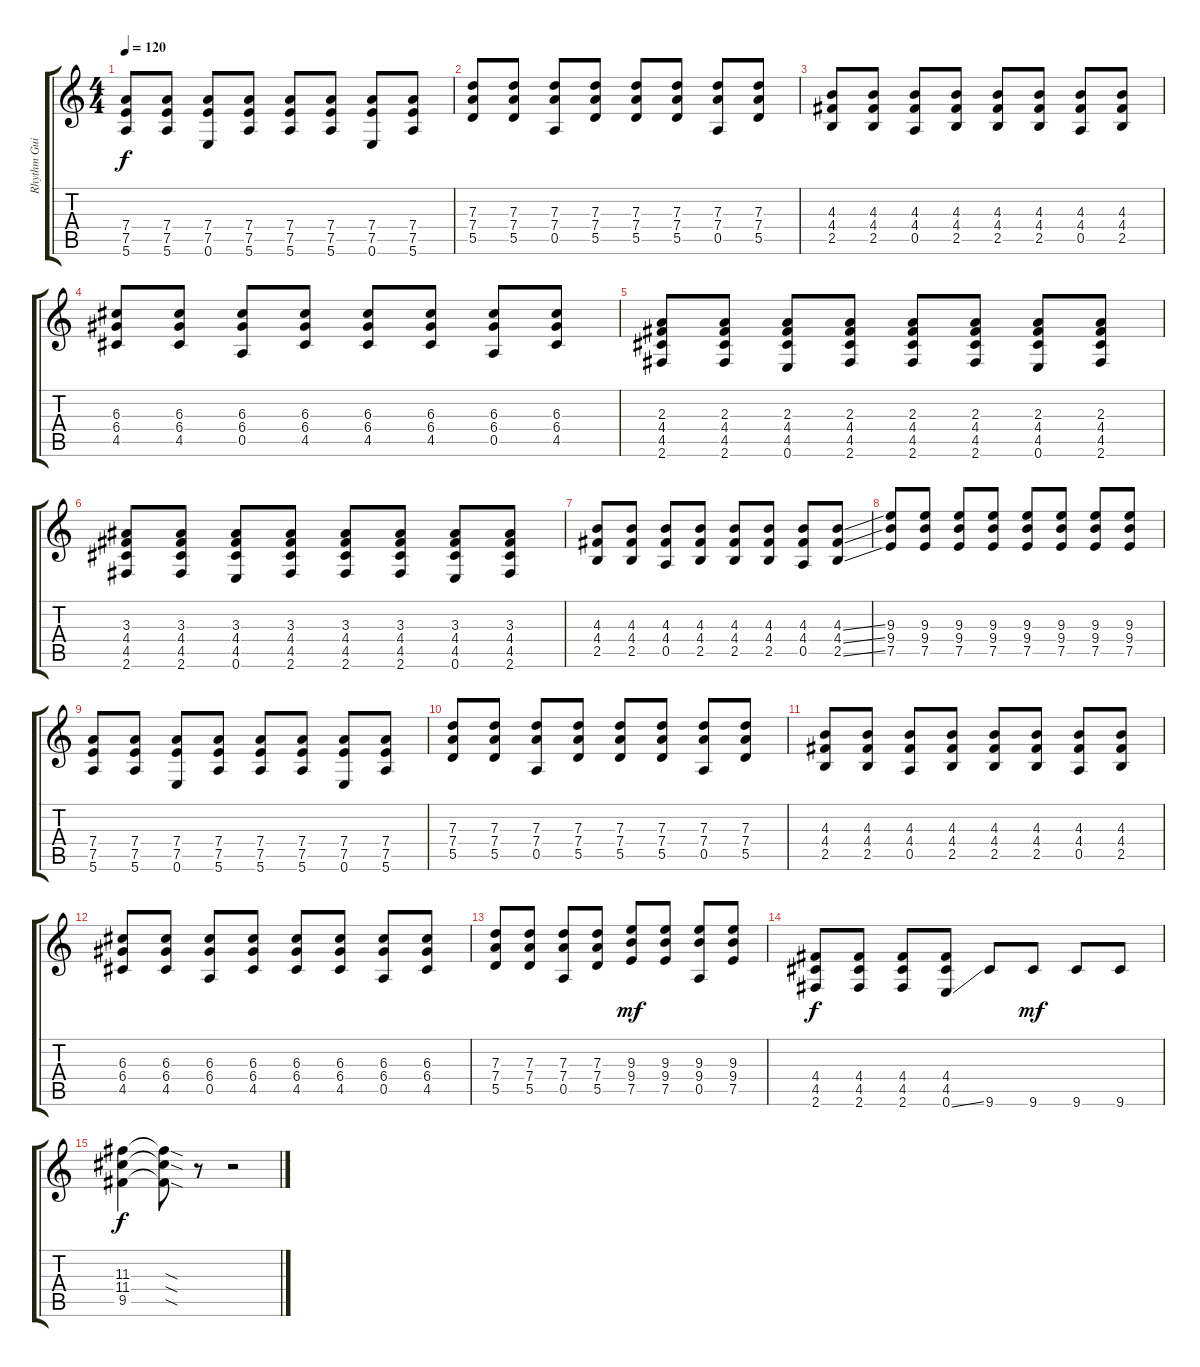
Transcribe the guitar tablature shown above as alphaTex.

\track ("Rhythm Guitar" "Rhythm Gui") {instrument distortionguitar}
\staff {score tabs}
\tuning (E4 B3 G3 D3 A2 E2) {hide}
\ts (4 4)
\tempo 120
\clef g2
\ks c
(7.4 7.5 5.6).8{dy f} (7.4 7.5 5.6).8 (7.4 7.5 0.6).8 (7.4 7.5 5.6).8 (7.4 7.5 5.6).8 (7.4 7.5 5.6).8 (7.4 7.5 0.6).8 (7.4 7.5 5.6).8 |
(7.3 7.4 5.5).8 (7.3 7.4 5.5).8 (7.3 7.4 0.5).8 (7.3 7.4 5.5).8 (7.3 7.4 5.5).8 (7.3 7.4 5.5).8 (7.3 7.4 0.5).8 (7.3 7.4 5.5).8 |
(4.3 4.4 2.5).8 (4.3 4.4 2.5).8 (4.3 4.4 0.5).8 (4.3 4.4 2.5).8 (4.3 4.4 2.5).8 (4.3 4.4 2.5).8 (4.3 4.4 0.5).8 (4.3 4.4 2.5).8 |
(6.3 6.4 4.5).8 (6.3 6.4 4.5).8 (6.3 6.4 0.5).8 (6.3 6.4 4.5).8 (6.3 6.4 4.5).8 (6.3 6.4 4.5).8 (6.3 6.4 0.5).8 (6.3 6.4 4.5).8 |
(2.3 4.4 4.5 2.6).8 (2.3 4.4 4.5 2.6).8 (2.3 4.4 4.5 0.6).8 (2.3 4.4 4.5 2.6).8 (2.3 4.4 4.5 2.6).8 (2.3 4.4 4.5 2.6).8 (2.3 4.4 4.5 0.6).8 (2.3 4.4 4.5 2.6).8 |
(3.3 4.4 4.5 2.6).8 (3.3 4.4 4.5 2.6).8 (3.3 4.4 4.5 0.6).8 (3.3 4.4 4.5 2.6).8 (3.3 4.4 4.5 2.6).8 (3.3 4.4 4.5 2.6).8 (3.3 4.4 4.5 0.6).8 (3.3 4.4 4.5 2.6).8 |
(4.3 4.4 2.5).8 (4.3 4.4 2.5).8 (4.3 4.4 0.5).8 (4.3 4.4 2.5).8 (4.3 4.4 2.5).8 (4.3 4.4 2.5).8 (4.3 4.4 0.5).8 (4.3{ss} 4.4{ss} 2.5{ss}).8 |
(9.3 9.4 7.5).8 (9.3 9.4 7.5).8 (9.3 9.4 7.5).8 (9.3 9.4 7.5).8 (9.3 9.4 7.5).8 (9.3 9.4 7.5).8 (9.3 9.4 7.5).8 (9.3 9.4 7.5).8 |
(7.4 7.5 5.6).8 (7.4 7.5 5.6).8 (7.4 7.5 0.6).8 (7.4 7.5 5.6).8 (7.4 7.5 5.6).8 (7.4 7.5 5.6).8 (7.4 7.5 0.6).8 (7.4 7.5 5.6).8 |
(7.3 7.4 5.5).8 (7.3 7.4 5.5).8 (7.3 7.4 0.5).8 (7.3 7.4 5.5).8 (7.3 7.4 5.5).8 (7.3 7.4 5.5).8 (7.3 7.4 0.5).8 (7.3 7.4 5.5).8 |
(4.3 4.4 2.5).8 (4.3 4.4 2.5).8 (4.3 4.4 0.5).8 (4.3 4.4 2.5).8 (4.3 4.4 2.5).8 (4.3 4.4 2.5).8 (4.3 4.4 0.5).8 (4.3 4.4 2.5).8 |
(6.3 6.4 4.5).8 (6.3 6.4 4.5).8 (6.3 6.4 0.5).8 (6.3 6.4 4.5).8 (6.3 6.4 4.5).8 (6.3 6.4 4.5).8 (6.3 6.4 0.5).8 (6.3 6.4 4.5).8 |
(7.3 7.4 5.5).8 (7.3 7.4 5.5).8 (7.3 7.4 0.5).8 (7.3 7.4 5.5).8 (9.3 9.4 7.5).8{dy mf} (9.3 9.4 7.5).8 (9.3 9.4 0.5).8 (9.3 9.4 7.5).8 |
(4.4 4.5 2.6).8{dy f} (4.4 4.5 2.6).8 (4.4 4.5 2.6).8 (4.4 4.5 0.6{ss}).8 9.6.8 9.6.8{dy mf} 9.6.8 9.6.8 |
(11.3 11.4 9.5).4{dy f} (11.3{sod t} 11.4{sod t} 9.5{sod t}).8 r.8 r.2
